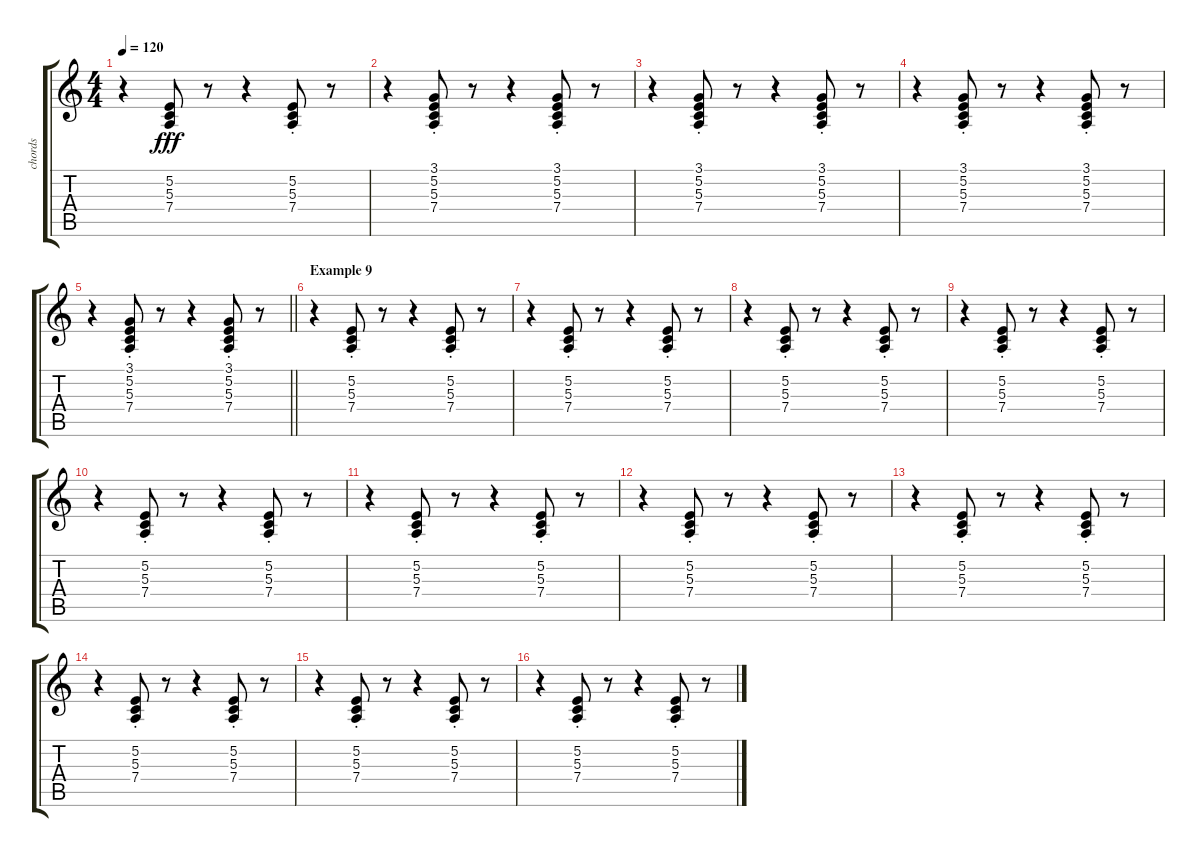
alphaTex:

\track ("chords" "chords") {instrument lead6voice}
\staff {score tabs}
\tuning (E4 B3 G3 D3 A2 E2) {hide}
\ts (4 4)
\tempo 120
\clef g2
\ks c
r.4{dy fff} (5.2 5.3{st} 7.4{st}).8 r.8 r.4 (5.2{st} 5.3{st} 7.4{st}).8 r.8 |
r.4 (3.1 5.2 5.3{st} 7.4{st}).8 r.8 r.4 (3.1 5.2{st} 5.3{st} 7.4{st}).8 r.8 |
r.4 (3.1 5.2 5.3{st} 7.4{st}).8 r.8 r.4 (3.1 5.2{st} 5.3{st} 7.4{st}).8 r.8 |
r.4 (3.1 5.2 5.3{st} 7.4{st}).8 r.8 r.4 (3.1 5.2{st} 5.3{st} 7.4{st}).8 r.8 |
\barLineRight lightlight
r.4 (3.1 5.2 5.3{st} 7.4{st}).8 r.8 r.4 (3.1 5.2{st} 5.3{st} 7.4{st}).8 r.8 |
\section ("" "Example 9")
r.4 (5.2 5.3{st} 7.4{st}).8 r.8 r.4 (5.2{st} 5.3{st} 7.4{st}).8 r.8 |
r.4 (5.2 5.3{st} 7.4{st}).8 r.8 r.4 (5.2{st} 5.3{st} 7.4{st}).8 r.8 |
r.4 (5.2 5.3{st} 7.4{st}).8 r.8 r.4 (5.2{st} 5.3{st} 7.4{st}).8 r.8 |
r.4 (5.2 5.3{st} 7.4{st}).8 r.8 r.4 (5.2{st} 5.3{st} 7.4{st}).8 r.8 |
r.4 (5.2 5.3{st} 7.4{st}).8 r.8 r.4 (5.2{st} 5.3{st} 7.4{st}).8 r.8 |
r.4 (5.2 5.3{st} 7.4{st}).8 r.8 r.4 (5.2{st} 5.3{st} 7.4{st}).8 r.8 |
r.4 (5.2 5.3{st} 7.4{st}).8 r.8 r.4 (5.2{st} 5.3{st} 7.4{st}).8 r.8 |
r.4 (5.2 5.3{st} 7.4{st}).8 r.8 r.4 (5.2{st} 5.3{st} 7.4{st}).8 r.8 |
r.4 (5.2 5.3{st} 7.4{st}).8 r.8 r.4 (5.2{st} 5.3{st} 7.4{st}).8 r.8 |
r.4 (5.2 5.3{st} 7.4{st}).8 r.8 r.4 (5.2{st} 5.3{st} 7.4{st}).8 r.8 |
r.4 (5.2 5.3{st} 7.4{st}).8 r.8 r.4 (5.2{st} 5.3{st} 7.4{st}).8 r.8
